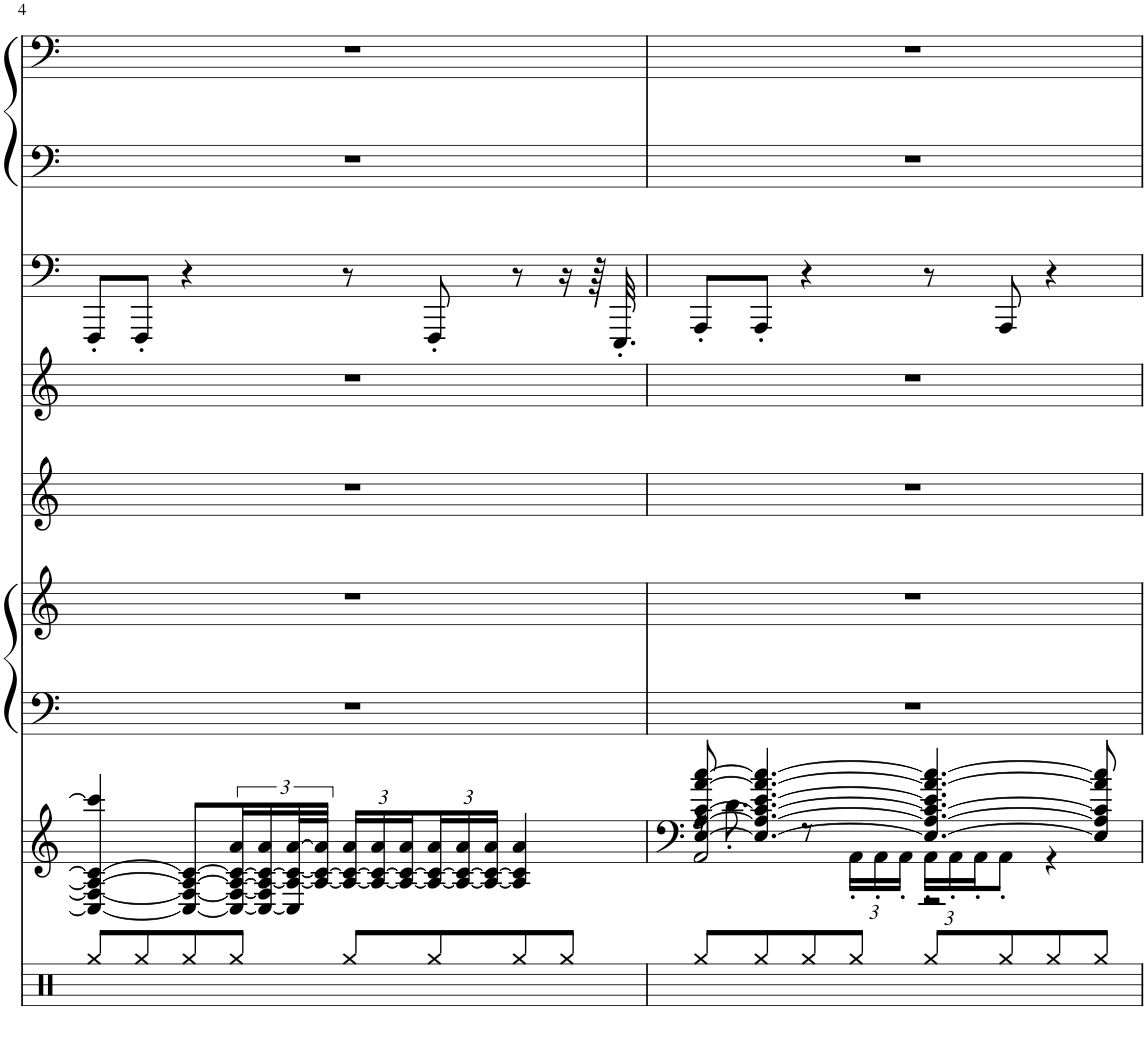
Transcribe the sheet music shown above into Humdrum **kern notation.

**kern	**kern	**kern	**kern	**kern	**kern	**kern	**kern	**kern
*part7	*part6	*part5	*part5	*part4	*part3	*part2	*part1	*part1
*staff9	*staff8	*staff7	*staff6	*staff5	*staff4	*staff3	*staff2	*staff1
*I"Percussion	*I"Strings 1	*I"Syn.Strings 1	*	*I"New Age Pad	*I"Tenor Sax	*I"Fingered Bass	*I"Grand Piano, White Flag	*
*	*I'Str	*I'Str	*	*	*I'T Sax	*	*I'Pno	*
!!LO:PB:g=z
*clefX	*clefG2	*clefF4	*clefG2	*clefG2	*clefG2	*clefF4	*clefF4	*clefF4
*	*	*	*	*	*Trd8c14	*	*	*
*k[]	*k[]	*k[]	*k[]	*k[]	*k[]	*k[]	*k[]	*k[]
*M4/4	*M4/4	*M4/4	*M4/4	*M4/4	*M4/4	*M4/4	*M4/4	*M4/4
=4	=4	=4	=4	=4	=4	=4	=4	=4
8Rgg/L	4C/_ 4F/_ 4A/_ 4c/_ 4ccc/]	1r	1r	1r	1r	8FFF'/L	1r	1r
8Rgg/	.	.	.	.	.	8FFF'/J	.	.
8Rgg/	8C/_ 8F/_ 8A/_ 8c/_L	.	.	.	.	4r	.	.
8Rgg/J	24C/_ 24F/_ 24A/_ 24c/_ 24a/L	.	.	.	.	.	.	.
.	24C/_ 24F/] 24A/_ 24c/_ 24a/	.	.	.	.	.	.	.
.	48C/] 48A/_ 48c/_ [48a/L	.	.	.	.	.	.	.
.	48A/_ 48c/_ 48a/]JJJ	.	.	.	.	.	.	.
*	*Xbrackettup	*	*	*	*	*	*	*
8Rgg/L	24A/_ 24c/_ 24a/LL	.	.	.	.	8r	.	.
.	24A/_ 24c/_ 24a/	.	.	.	.	.	.	.
.	24A/_ 24c/_ 24a/	.	.	.	.	.	.	.
8Rgg/	24A/_ 24c/_ 24a/	.	.	.	.	8FFF'/	.	.
.	24A/_ 24c/_ 24a/	.	.	.	.	.	.	.
.	24A/_ 24c/_ 24a/JJ	.	.	.	.	.	.	.
8Rgg/	4A/] 4c/] 4a/	.	.	.	.	8r	.	.
8Rgg/J	.	.	.	.	.	16r	.	.
.	.	.	.	.	.	64r	.	.
.	.	.	.	.	.	32.EEE'/	.	.
=5	=5	=5	=5	=5	=5	=5	=5	=5
*	*^	*	*	*	*	*	*	*
*	*	*^	*	*	*	*	*	*	*
8Rgg/L	[8E/ [8A/ [8c/ [8a/ [8cc/	16r	2AA/	1r	1r	1r	1r	8AAA'/L	1r	1r
.	.	8.d'\	.	.	.	.	.	.	.	.
8Rgg/	4.E/_ 4.A/_ 4.c/_ [4.e/ 4.a/_ 4.cc/_	.	.	.	.	.	.	8AAA'/J	.	.
8Rgg/	.	8r	.	.	.	.	.	4r	.	.
8Rgg/J	.	24AA'\LL	.	.	.	.	.	.	.	.
.	.	24AA'\	.	.	.	.	.	.	.	.
.	.	24AA'\JJ	.	.	.	.	.	.	.	.
8Rgg/L	4.E/_ 4.A/_ 4.c/_ 4.e/] 4.a/_ 4.cc/_	24AA'\LL	2r	.	.	.	.	8r	.	.
.	.	24AA'\	.	.	.	.	.	.	.	.
.	.	24AA'\J	.	.	.	.	.	.	.	.
8Rgg/	.	8AA'\J	.	.	.	.	.	8AAA/	.	.
8Rgg/	.	4r	.	.	.	.	.	4r	.	.
8Rgg/J	8E/] 8A/] 8c/] 8a/] 8cc/]	.	.	.	.	.	.	.	.	.
*	*v	*v	*v	*	*	*	*	*	*	*
=	=	=	=	=	=	=	=	=
*-	*-	*-	*-	*-	*-	*-	*-	*-
